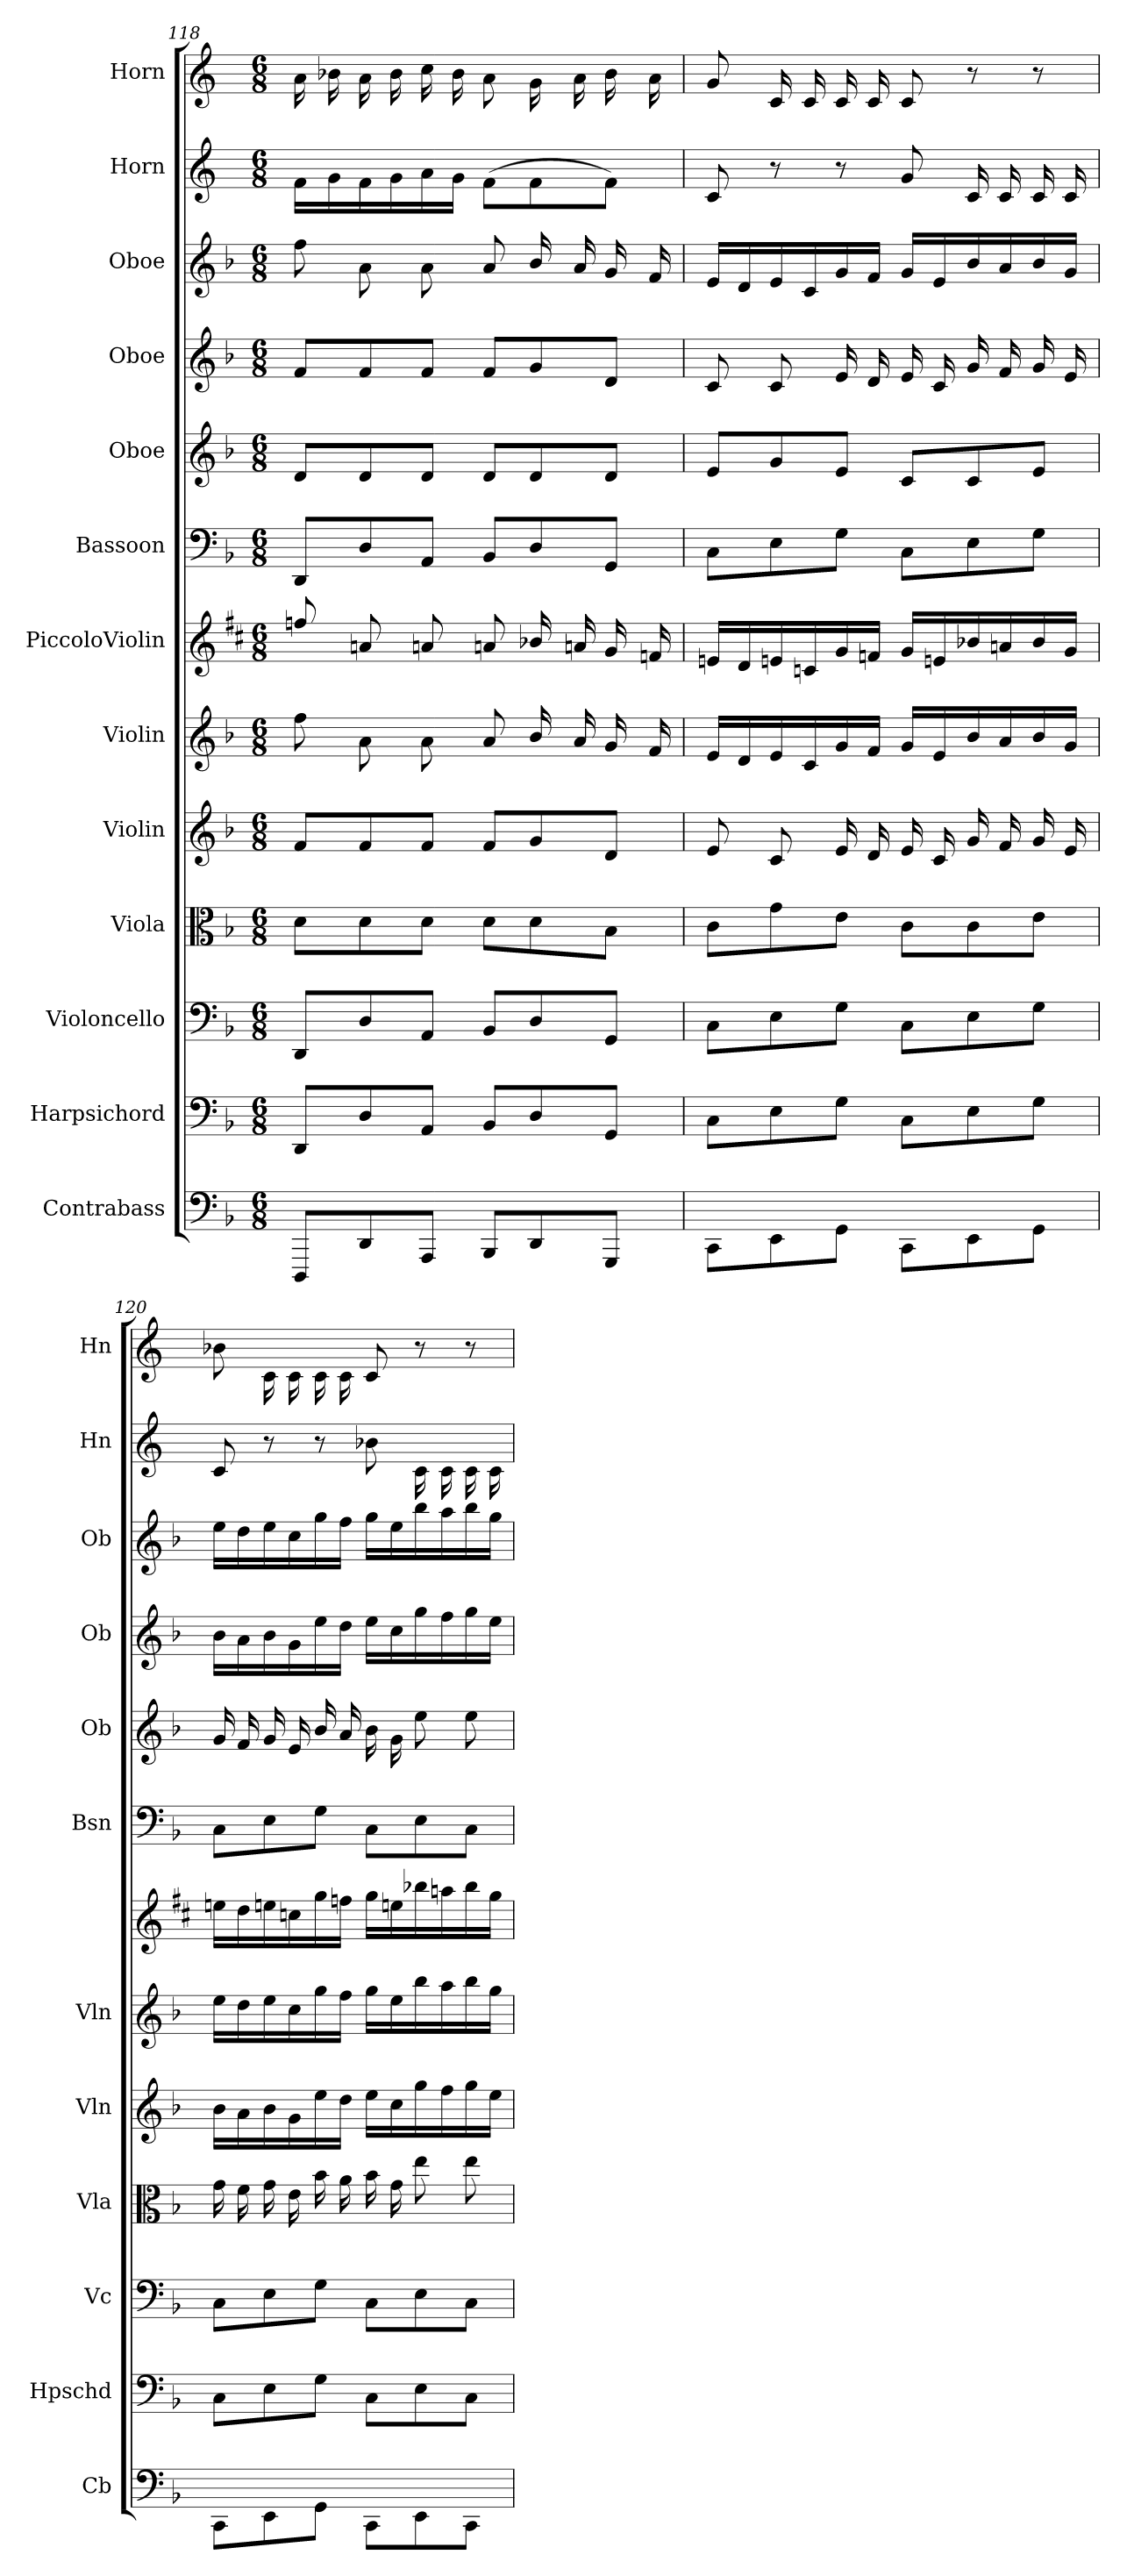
**kern	**kern	**kern	**kern	**kern	**kern	**kern	**kern	**kern	**kern	**kern	**kern	**kern
*part13	*part12	*part11	*part10	*part9	*part8	*part7	*part6	*part5	*part4	*part3	*part2	*part1
*staff13	*staff12	*staff11	*staff10	*staff9	*staff8	*staff7	*staff6	*staff5	*staff4	*staff3	*staff2	*staff1
*I"Contrabass	*I"Harpsichord	*I"Violoncello	*I"Viola	*I"Violin	*I"Violin	*I"PiccoloViolin	*I"Bassoon	*I"Oboe	*I"Oboe	*I"Oboe	*I"Horn	*I"Horn
*I'Cb	*I'Hpschd	*I'Vc	*I'Vla	*I'Vln	*I'Vln	*	*I'Bsn	*I'Ob	*I'Ob	*I'Ob	*I'Hn	*I'Hn
*clefF4	*clefF4	*clefF4	*clefC3	*clefG2	*clefG2	*clefG2	*clefF4	*clefG2	*clefG2	*clefG2	*clefG2	*clefG2
*k[b-]	*k[b-]	*k[b-]	*k[b-]	*k[b-]	*k[b-]	*k[f#c#]	*k[b-]	*k[b-]	*k[b-]	*k[b-]	*k[]	*k[]
*M6/8	*M6/8	*M6/8	*M6/8	*M6/8	*M6/8	*M6/8	*M6/8	*M6/8	*M6/8	*M6/8	*M6/8	*M6/8
=118	=118	=118	=118	=118	=118	=118	=118	=118	=118	=118	=118	=118
8DDD/L	8DD/L	8DD/L	8d\L	8f/L	8ff\	8ffn/	8DD/L	8d/L	8f/L	8ff\	16f\LL	16a\
.	.	.	.	.	.	.	.	.	.	.	16g\	16b-X\
8DD/	8D/	8D/	8d\	8f/	8a\	8an/	8D/	8d/	8f/	8a\	16f\	16a\
.	.	.	.	.	.	.	.	.	.	.	16g\	16b-\
8AAA/J	8AA/J	8AA/J	8d\J	8f/J	8a\	8an/	8AA/J	8d/J	8f/J	8a\	16a\	16cc\
.	.	.	.	.	.	.	.	.	.	.	16g\JJ	16b-\
8BBB-/L	8BB-/L	8BB-/L	8d\L	8f/L	8a/	8an/	8BB-/L	8d/L	8f/L	8a/	(8f\L	8a\
8DD/	8D/	8D/	8d\	8g/	16b-/	16b-X/	8D/	8d/	8g/	16b-/	8f\	16g\
.	.	.	.	.	16a/	16an/	.	.	.	16a/	.	16a\
8GGG/J	8GG/J	8GG/J	8B-\J	8d/J	16g/	16g/	8GG/J	8d/J	8d/J	16g/	8f\J)	16b-\
.	.	.	.	.	16f/	16fn/	.	.	.	16f/	.	16a\
=119	=119	=119	=119	=119	=119	=119	=119	=119	=119	=119	=119	=119
8CC\L	8C\L	8C\L	8c\L	8e/	16e/LL	16en/LL	8C\L	8e/L	8c/	16e/LL	8c/	8g/
.	.	.	.	.	16d/	16d/	.	.	.	16d/	.	.
8EE\	8E\	8E\	8g\	8c/	16e/	16en/	8E\	8g/	8c/	16e/	8r	16c/
.	.	.	.	.	16c/	16cn/	.	.	.	16c/	.	16c/
8GG\J	8G\J	8G\J	8e\J	16e/	16g/	16g/	8G\J	8e/J	16e/	16g/	8r	16c/
.	.	.	.	16d/	16f/JJ	16fn/JJ	.	.	16d/	16f/JJ	.	16c/
8CC\L	8C\L	8C\L	8c\L	16e/	16g/LL	16g/LL	8C\L	8c/L	16e/	16g/LL	8g/	8c/
.	.	.	.	16c/	16e/	16en/	.	.	16c/	16e/	.	.
8EE\	8E\	8E\	8c\	16g/	16b-/	16b-X/	8E\	8c/	16g/	16b-/	16c/	8r
.	.	.	.	16f/	16a/	16an/	.	.	16f/	16a/	16c/	.
8GG\J	8G\J	8G\J	8e\J	16g/	16b-/	16b-/	8G\J	8e/J	16g/	16b-/	16c/	8r
.	.	.	.	16e/	16g/JJ	16g/JJ	.	.	16e/	16g/JJ	16c/	.
=120	=120	=120	=120	=120	=120	=120	=120	=120	=120	=120	=120	=120
8CC\L	8C\L	8C\L	16g\	16b-\LL	16ee\LL	16een\LL	8C\L	16g/	16b-\LL	16ee\LL	8c/	8b-X\
.	.	.	16f\	16a\	16dd\	16dd\	.	16f/	16a\	16dd\	.	.
8EE\	8E\	8E\	16g\	16b-\	16ee\	16een\	8E\	16g/	16b-\	16ee\	8r	16c\
.	.	.	16e\	16g\	16cc\	16ccn\	.	16e/	16g\	16cc\	.	16c\
8GG\J	8G\J	8G\J	16b-\	16ee\	16gg\	16gg\	8G\J	16b-/	16ee\	16gg\	8r	16c\
.	.	.	16a\	16dd\JJ	16ff\JJ	16ffn\JJ	.	16a/	16dd\JJ	16ff\JJ	.	16c\
8CC\L	8C\L	8C\L	16b-\	16ee\LL	16gg\LL	16gg\LL	8C\L	16b-\	16ee\LL	16gg\LL	8b-X\	8c/
.	.	.	16g\	16cc\	16ee\	16een\	.	16g\	16cc\	16ee\	.	.
8EE\	8E\	8E\	8ee\	16gg\	16bb-\	16bb-X\	8E\	8ee\	16gg\	16bb-\	16c\	8r
.	.	.	.	16ff\	16aa\	16aan\	.	.	16ff\	16aa\	16c\	.
8CC\J	8C\J	8C\J	8ee\	16gg\	16bb-\	16bb-\	8C\J	8ee\	16gg\	16bb-\	16c\	8r
.	.	.	.	16ee\JJ	16gg\JJ	16gg\JJ	.	.	16ee\JJ	16gg\JJ	16c\	.
=	=	=	=	=	=	=	=	=	=	=	=	=
*-	*-	*-	*-	*-	*-	*-	*-	*-	*-	*-	*-	*-
